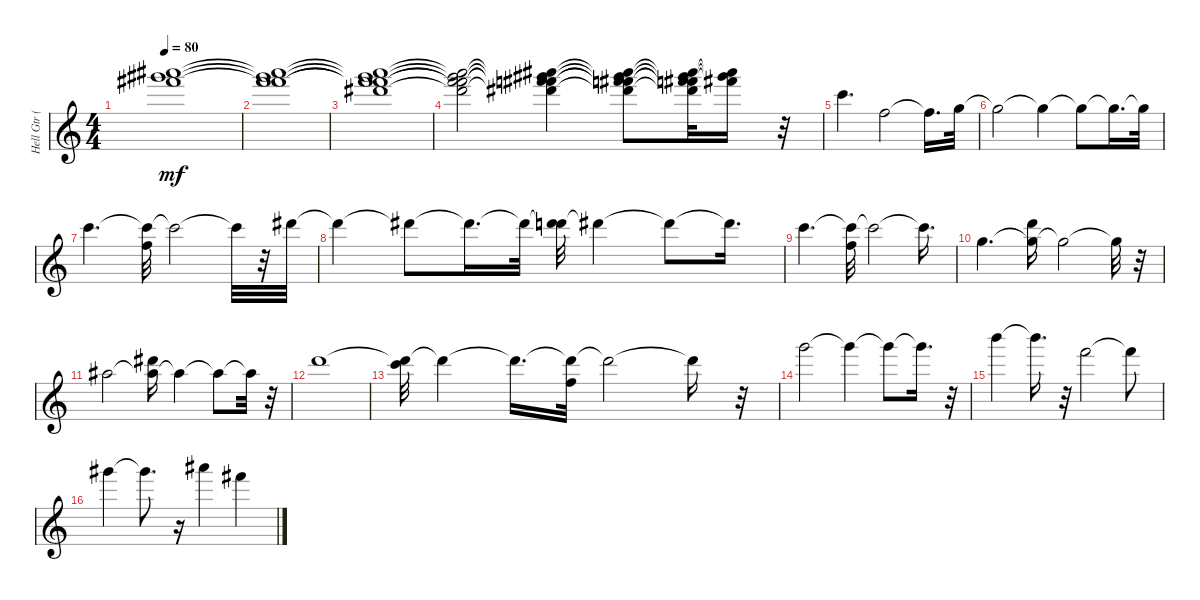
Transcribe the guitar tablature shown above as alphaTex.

\track ("Hell Gtr (Staff 1)" "Hell Gtr (") {instrument overdrivenguitar}
\staff {score}
\tuning (E4 B3 G3 D3 A2 E2 B1) {hide}
\ts (4 4)
\tempo 80
\clef g2
\ks c
(18.1{t} 21.2{t} 23.3).1{dy mf} |
(18.1{t} 21.2{t} 23.3{t} 27.4).1 |
(18.1{t} 21.2{t} 23.3{t} 27.4{t} 30.5).1 |
(18.1{t} 21.2{t} 23.3{t} 27.4{t} 30.5{t}).2 (18.1{t} 21.2{t} 23.3{t} 27.4{t} 30.5{t}).4 (18.1{t} 21.2{t} 23.3{t} 27.4{t} 30.5{t}).8 (18.1{t} 21.2{t} 23.3{t} 27.4{t} 30.5{t}).32 (18.1{t} 21.2{t} 23.3{t}).16 r.32 |
8.1.4{d} 1.1.2 1.1{t}.16{d} 3.1.32 |
3.1{t}.2 3.1{t}.4 3.1{t}.8 3.1{t}.16{d} 3.1{t}.32 |
8.1.4{d} (8.1{t} 6.2).32 8.1{t}.2 8.1{t}.32 r.32 11.1.32 |
11.1{t}.4 11.1{t}.8 11.1{t}.16{d} 11.1{t}.32 (11.1{t} 15.2).32 11.1{t}.4 11.1{t}.8 11.1{t}.16{d} |
8.1.4{d} (8.1{t} 6.2).32 8.1{t}.2 8.1{t}.16{d} |
3.1.4{d} (3.1{t} 15.2).16 3.1{t}.2 3.1{t}.32 r.32 |
6.1.2 (6.1{t} 16.2).16 6.1{t}.4 6.1{t}.8 6.1{t}.32 r.32 |
10.1.1 |
(10.1{t} 13.2).32 10.1{t}.4 10.1{t}.16{d} (10.1{t} 6.2).32 10.1{t}.2 10.1{t}.16 r.32 |
15.1.2 15.1{t}.4 15.1{t}.8 15.1{t}.16{d} r.32 |
19.1.4 19.1{t}.16{d} r.32 13.1.2 13.1{t}.8 |
16.1.4 16.1{t}.8{d} r.16 18.1.4 14.1.4
